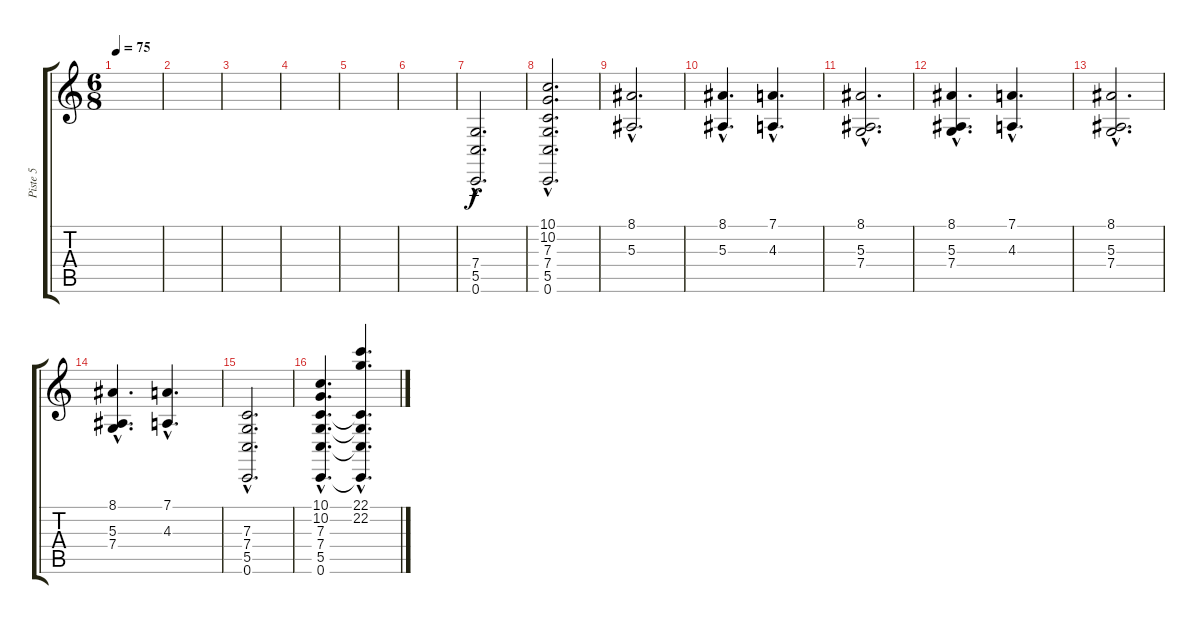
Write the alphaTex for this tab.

\track ("Piste 5" "Piste 5") {instrument synthstrings2}
\staff {score tabs}
\tuning (D4 A3 F3 C3 G2 C2) {hide}
\ts (6 8)
\tempo 75
\clef g2
\ks c
|
|
|
|
|
|
(7.4{hac} 5.5{hac} 0.6{hac}).2{d volume 8} |
(10.1{hac} 10.2{hac} 7.3{hac} 7.4{hac} 5.5{hac} 0.6{hac}).2{d} |
(8.1{hac} 5.3{hac}).2{d volume 11} |
(8.1{hac} 5.3{hac}).4{d} (7.1{hac} 4.3{hac}).4{d} |
(8.1{hac} 5.3{hac} 7.4{hac}).2{d} |
(8.1{hac} 5.3{hac} 7.4{hac}).4{d} (7.1{hac} 4.3{hac}).4{d} |
(8.1{hac} 5.3{hac} 7.4{hac}).2{d} |
(8.1{hac} 5.3{hac} 7.4{hac}).4{d} (7.1{hac} 4.3{hac}).4{d} |
(7.3{hac} 7.4{hac} 5.5{hac} 0.6{hac}).2{d} |
(10.1{hac} 10.2{hac} 7.3{hac} 7.4{hac} 5.5{hac} 0.6{hac}).4{d} (22.1{hac} 22.2{hac} 7.3{hac t} 7.4{hac t} 5.5{hac t} 0.6{hac t}).4{d}
